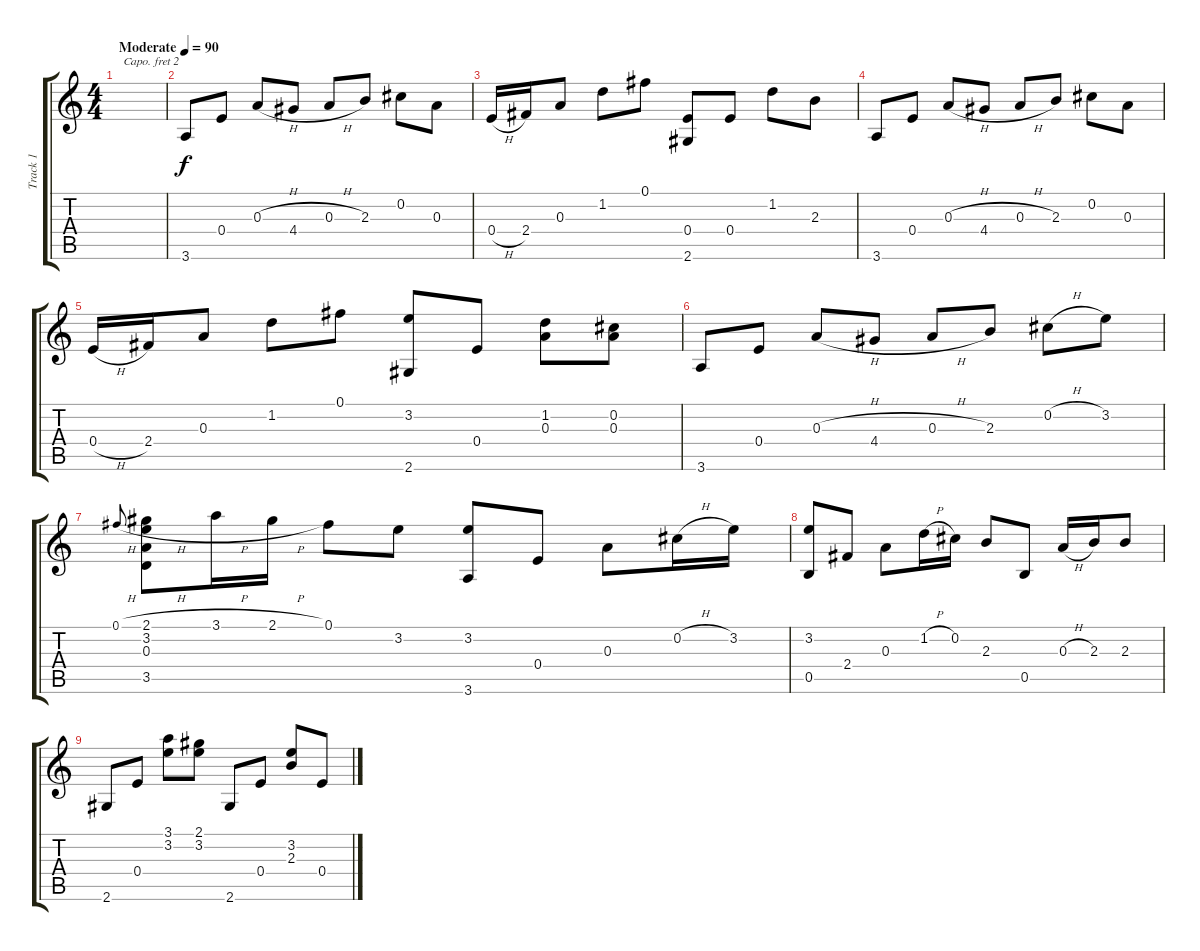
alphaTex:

\track ("Track 1" "Track 1") {instrument acousticguitarsteel}
\staff {score tabs}
\capo 2
\tuning (E4 B3 G3 D3 A2 E2) {hide}
\ts (4 4)
\tempo (90 "Moderate")
\clef g2
\ks c
|
3.6.8 0.4.8 0.3{h}.8 4.4.8 0.3{h}.8 2.3.8 0.2.8 0.3.8 |
0.4{h}.16 2.4.16 0.3.8 1.2.8 0.1.8 (0.4 2.6).8 0.4.8 1.2.8 2.3.8 |
3.6.8 0.4.8 0.3{h}.8 4.4.8 0.3{h}.8 2.3.8 0.2.8 0.3.8 |
0.4{h}.16 2.4.16 0.3.8 1.2.8 0.1.8 (3.2 2.6).8 0.4.8 (1.2 0.3).8 (0.2 0.3).8 |
3.6.8 0.4.8 0.3{h}.8 4.4.8 0.3{h}.8 2.3.8 0.2{h}.8 3.2.8 |
0.1{h}.8{gr onbeat} (2.1{h} 3.2 0.3 3.5).8 3.1{h}.16 2.1{h}.16 0.1.8 3.2.8 (3.2 3.6).8 0.4.8 0.3.8 0.2{h}.16 3.2.16 |
(3.2 0.5).8 2.4.8 0.3.8 1.2{h}.16 0.2.16 2.3.8 0.5.8 0.3{h}.16 2.3.16 2.3.8 |
2.6.8 0.4.8 (3.1 3.2).8 (2.1 3.2).8 2.6.8 0.4.8 (3.2 2.3).8 0.4.8
